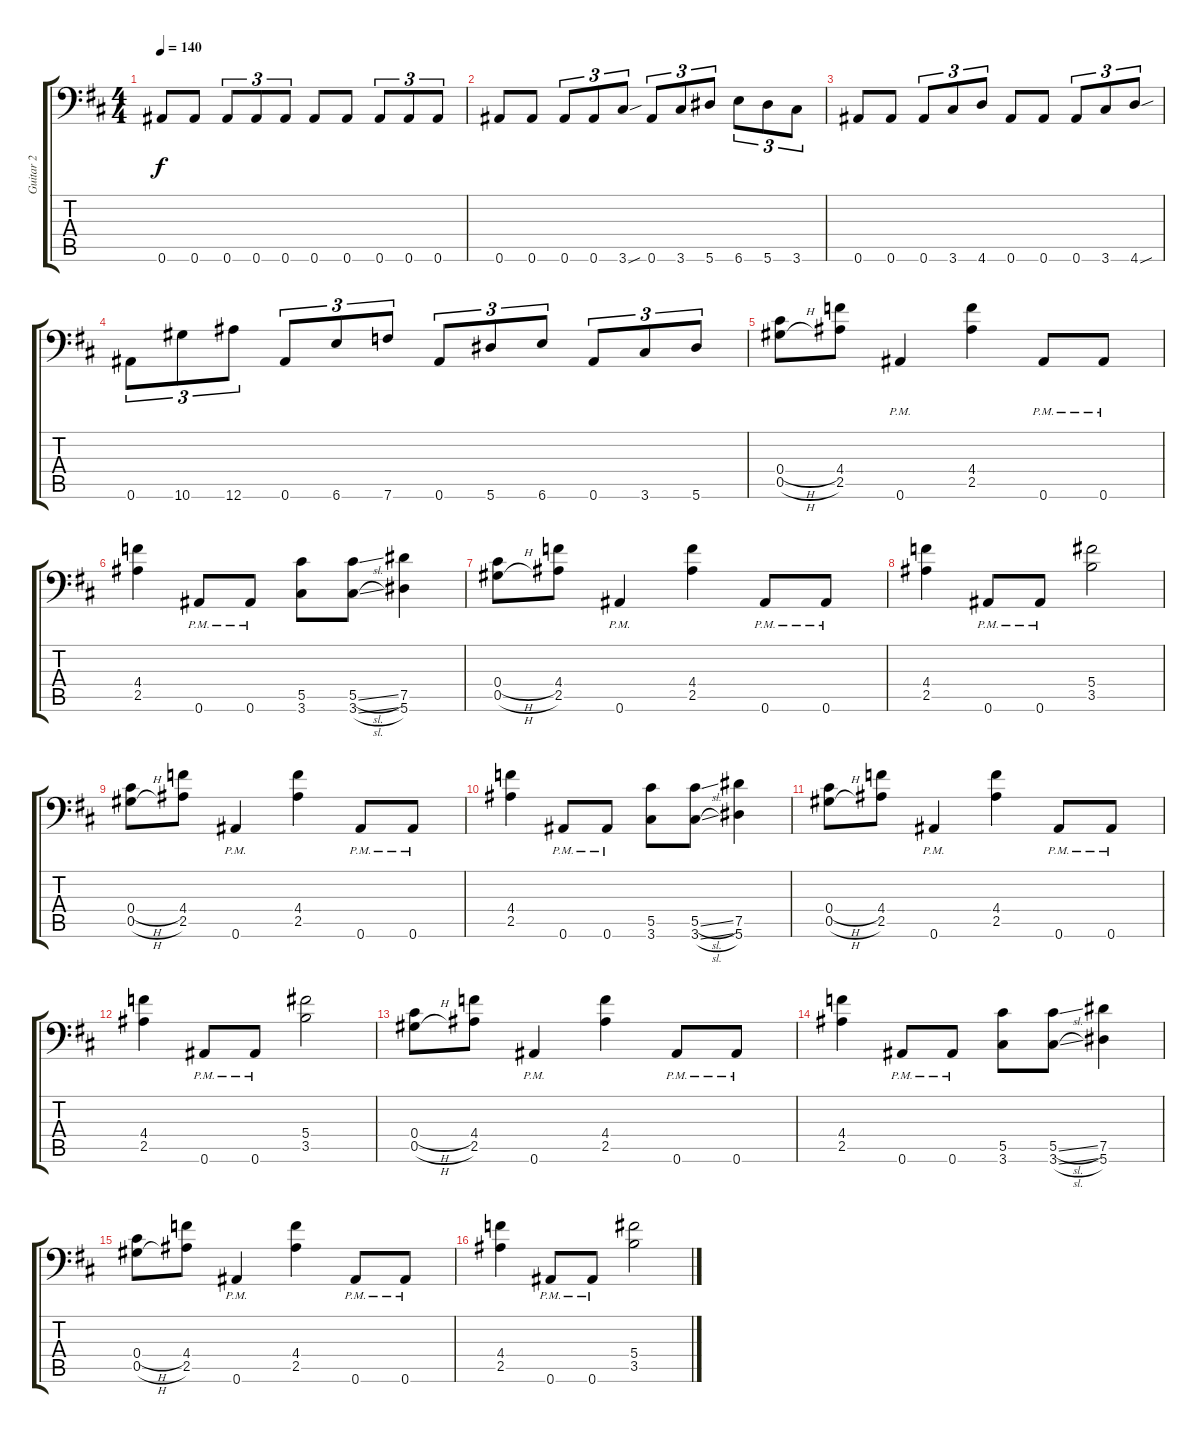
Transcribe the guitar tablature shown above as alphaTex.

\track ("Guitar 2" "Guitar 2") {instrument overdrivenguitar}
\staff {score tabs}
\tuning (Eb4 Bb3 Gb3 Db3 Ab2 Bb1) {hide}
\ts (4 4)
\tempo 140
\clef f4
\ks d
0.6.8{dy f} 0.6.8 0.6.8{tu (3 2)} 0.6.8{tu (3 2)} 0.6.8{tu (3 2)} 0.6.8 0.6.8 0.6.8{tu (3 2)} 0.6.8{tu (3 2)} 0.6.8{tu (3 2)} |
0.6.8 0.6.8 0.6.8{tu (3 2)} 0.6.8{tu (3 2)} 3.6{sou}.8{tu (3 2)} 0.6.8{tu (3 2)} 3.6.8{tu (3 2)} 5.6.8{tu (3 2)} 6.6.8{tu (3 2)} 5.6.8{tu (3 2)} 3.6.8{tu (3 2)} |
0.6.8 0.6.8 0.6.8{tu (3 2)} 3.6.8{tu (3 2)} 4.6.8{tu (3 2)} 0.6.8 0.6.8 0.6.8{tu (3 2)} 3.6.8{tu (3 2)} 4.6{sou}.8{tu (3 2)} |
0.6.8{tu (3 2)} 10.6.8{tu (3 2)} 12.6.8{tu (3 2)} 0.6.8{tu (3 2)} 6.6.8{tu (3 2)} 7.6.8{tu (3 2)} 0.6.8{tu (3 2)} 5.6.8{tu (3 2)} 6.6.8{tu (3 2)} 0.6.8{tu (3 2)} 3.6.8{tu (3 2)} 5.6.8{tu (3 2)} |
(0.4{h} 0.5{h}).8 (4.4 2.5).8 0.6{pm}.4 (4.4 2.5).4 0.6{pm}.8 0.6{pm}.8 |
(4.4 2.5).4 0.6{pm}.8 0.6{pm}.8 (5.5 3.6).8 (5.5{sl} 3.6{sl}).8 (7.5 5.6).4 |
(0.4{h} 0.5{h}).8 (4.4 2.5).8 0.6{pm}.4 (4.4 2.5).4 0.6{pm}.8 0.6{pm}.8 |
(4.4 2.5).4 0.6{pm}.8 0.6{pm}.8 (5.4 3.5).2 |
(0.4{h} 0.5{h}).8 (4.4 2.5).8 0.6{pm}.4 (4.4 2.5).4 0.6{pm}.8 0.6{pm}.8 |
(4.4 2.5).4 0.6{pm}.8 0.6{pm}.8 (5.5 3.6).8 (5.5{sl} 3.6{sl}).8 (7.5 5.6).4 |
(0.4{h} 0.5{h}).8 (4.4 2.5).8 0.6{pm}.4 (4.4 2.5).4 0.6{pm}.8 0.6{pm}.8 |
(4.4 2.5).4 0.6{pm}.8 0.6{pm}.8 (5.4 3.5).2 |
(0.4{h} 0.5{h}).8 (4.4 2.5).8 0.6{pm}.4 (4.4 2.5).4 0.6{pm}.8 0.6{pm}.8 |
(4.4 2.5).4 0.6{pm}.8 0.6{pm}.8 (5.5 3.6).8 (5.5{sl} 3.6{sl}).8 (7.5 5.6).4 |
(0.4{h} 0.5{h}).8 (4.4 2.5).8 0.6{pm}.4 (4.4 2.5).4 0.6{pm}.8 0.6{pm}.8 |
(4.4 2.5).4 0.6{pm}.8 0.6{pm}.8 (5.4 3.5).2
